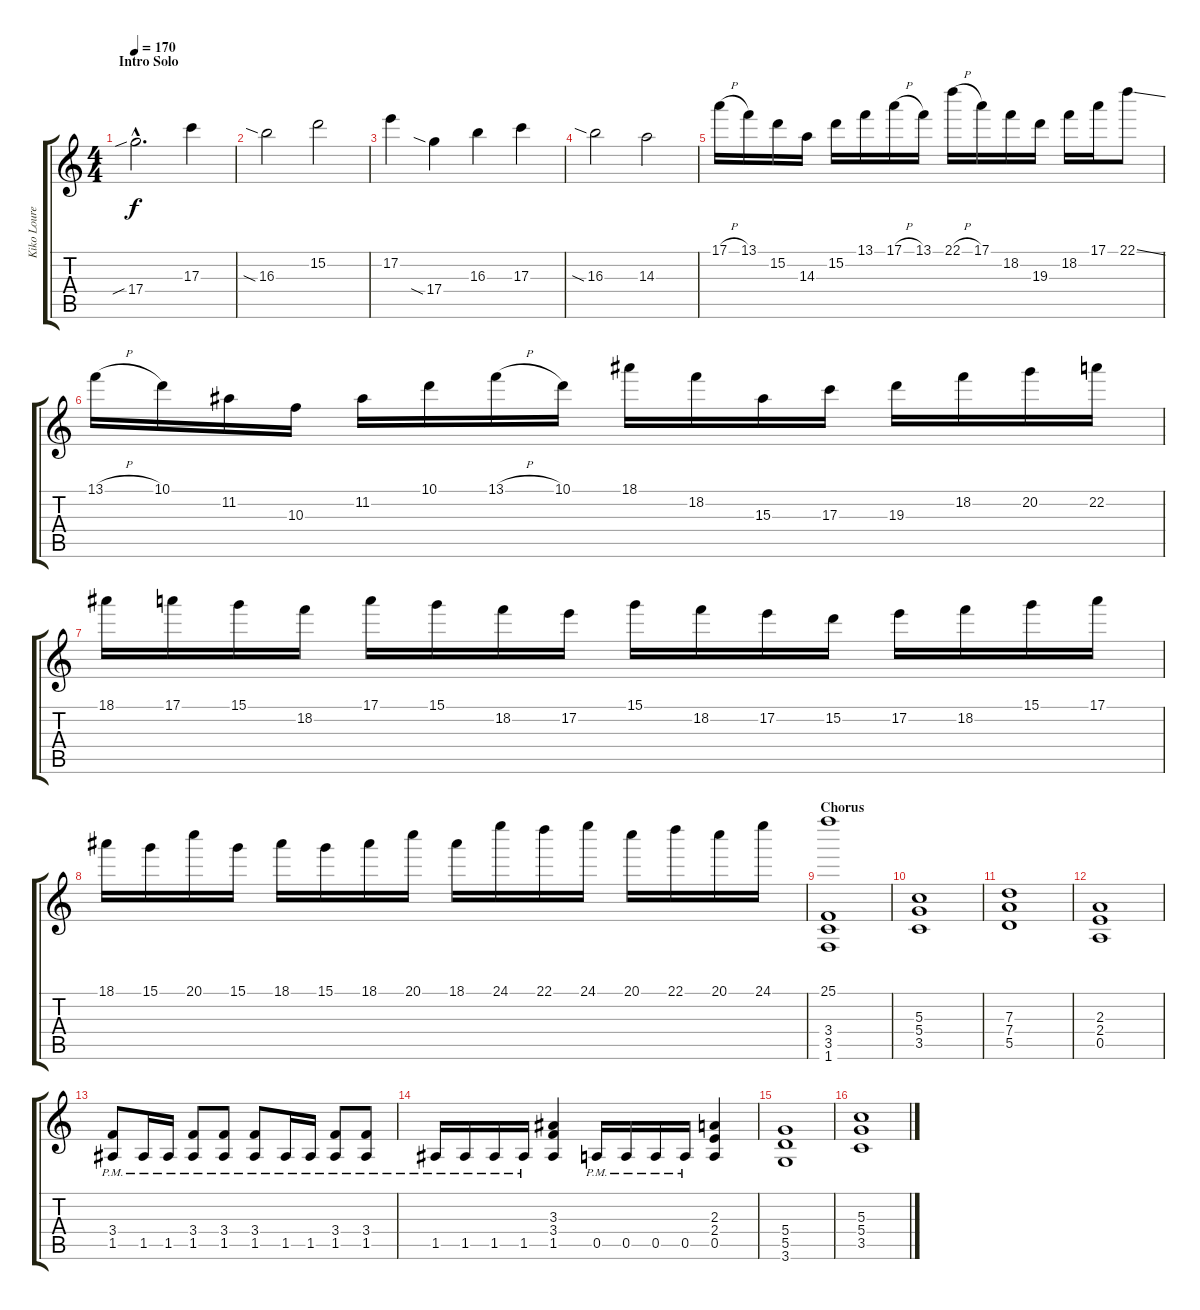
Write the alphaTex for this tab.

\track ("Kiko Loureiro" "Kiko Loure") {instrument distortionguitar}
\staff {score tabs}
\tuning (E4 B3 G3 D3 A2 E2) {hide}
\ts (4 4)
\section ("" "Intro Solo")
\tempo 170
\clef g2
\ks c
17.4{sib hac}.2{d dy f} 17.3.4 |
16.3{sia}.2 15.2.2 |
17.2.4 17.4{sia}.4 16.3.4 17.3.4 |
16.3{sia}.2 14.3.2 |
17.1{h}.16 13.1.16 15.2.16 14.3.16 15.2.16 13.1.16 17.1{h}.16 13.1.16 22.1{h}.16 17.1.16 18.2.16 19.3.16 18.2.16 17.1.16 22.1{ss}.8 |
13.1{h}.16 10.1.16 11.2.16 10.3.16 11.2.16 10.1.16 13.1{h}.16 10.1.16 18.1.16 18.2.16 15.3.16 17.3.16 19.3.16 18.2.16 20.2.16 22.2.16 |
18.1.16 17.1.16 15.1.16 18.2.16 17.1.16 15.1.16 18.2.16 17.2.16 15.1.16 18.2.16 17.2.16 15.2.16 17.2.16 18.2.16 15.1.16 17.1.16 |
18.1.16 15.1.16 20.1.16 15.1.16 18.1.16 15.1.16 18.1.16 20.1.16 18.1.16 24.1.16 22.1.16 24.1.16 20.1.16 22.1.16 20.1.16 24.1.16 |
\section ("" "Chorus")
(25.1 3.4 3.5 1.6).1 |
(5.3 5.4 3.5).1 |
(7.3 7.4 5.5).1 |
(2.3 2.4 0.5).1 |
(3.4{pm} 1.5).8 1.5{pm}.16 1.5{pm}.16 (3.4{pm} 1.5).8 (3.4{pm} 1.5).8 (3.4 1.5{pm}).8 1.5{pm}.16 1.5{pm}.16 (3.4 1.5{pm}).8 (3.4 1.5{pm}).8 |
1.5{pm}.16 1.5{pm}.16 1.5{pm}.16 1.5{pm}.16 (3.3 3.4 1.5).4 0.5{pm}.16 0.5{pm}.16 0.5{pm}.16 0.5{pm}.16 (2.3 2.4 0.5).4 |
(5.4 5.5 3.6).1 |
(5.3 5.4 3.5).1
